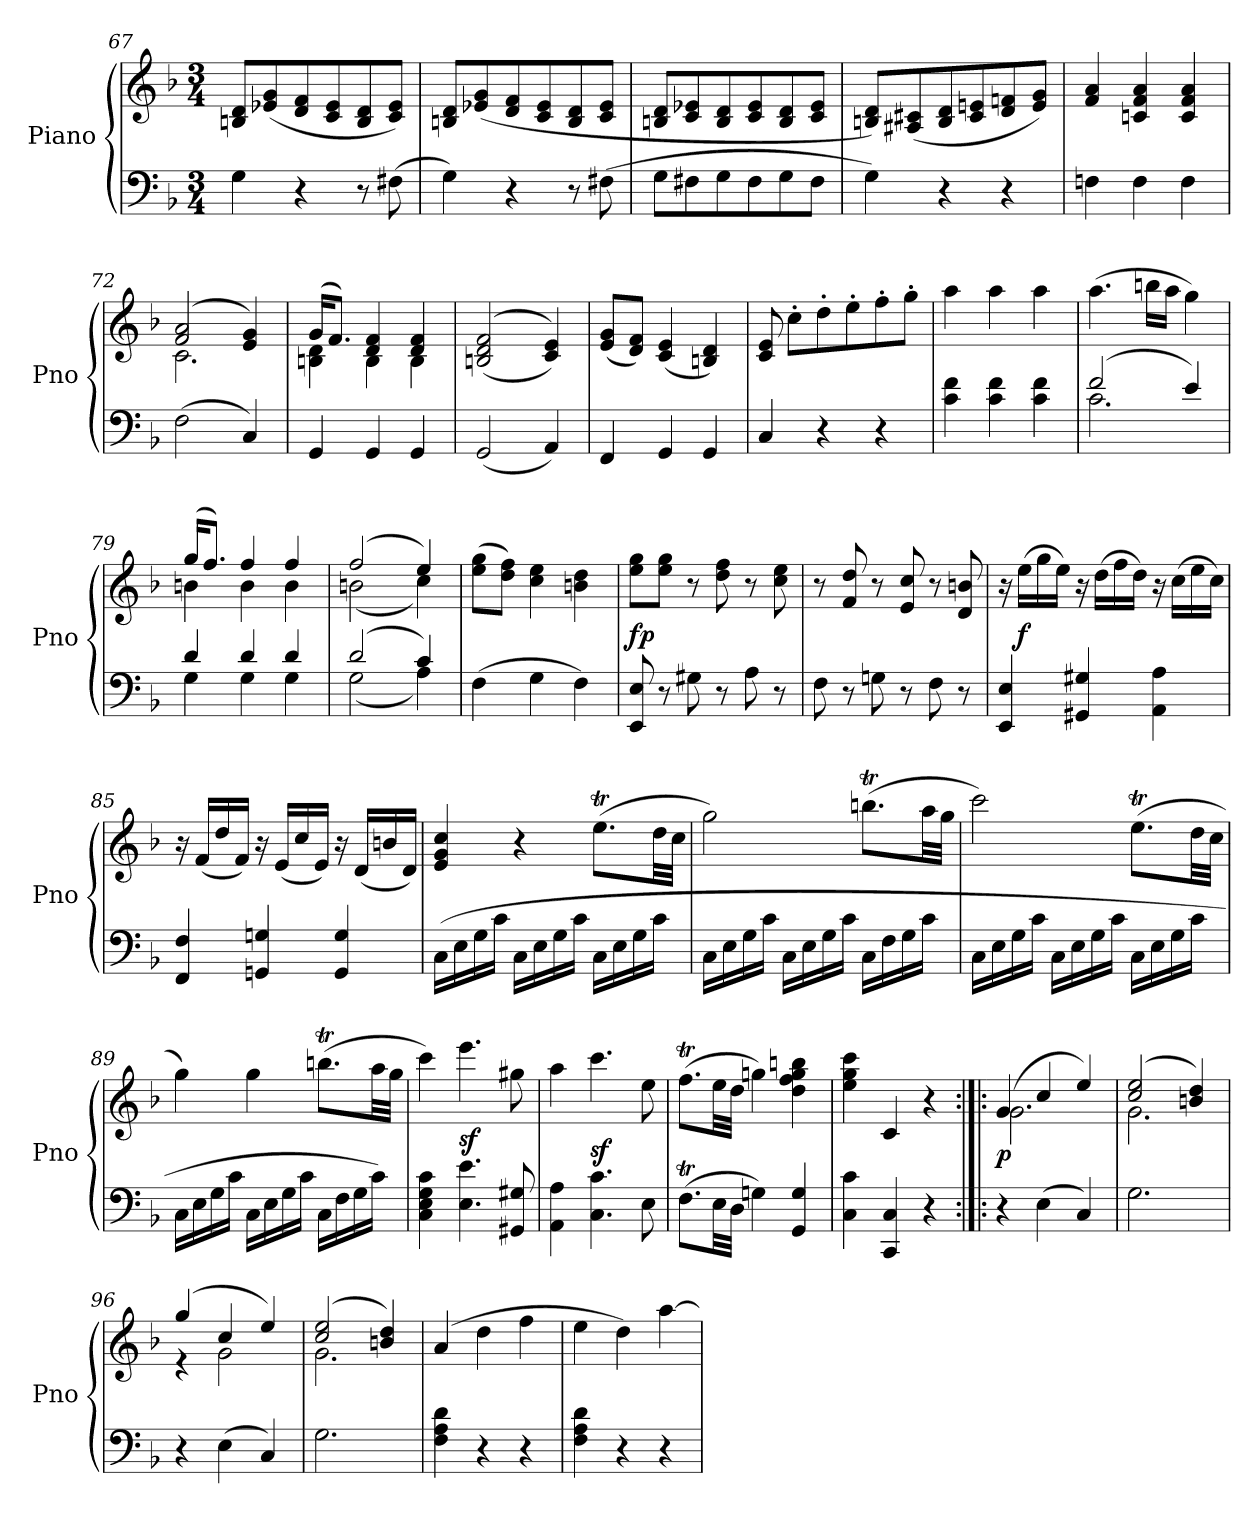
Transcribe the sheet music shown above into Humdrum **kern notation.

**kern	**kern	**dynam
*part1	*part1	*part1
*staff2	*staff1	*staff1/2
*I"Piano	*	*
*I'Pno	*	*
*clefF4	*clefG2	*
*k[b-]	*k[b-]	*
*F:	*F:	*
*M3/4	*M3/4	*
=67	=67	=67
4G	8Bn 8dL	.
.	(8e-X 8g	.
4r	8d 8f	.
.	8c 8e-	.
8r	8B 8d	.
(8F#X	8c 8e-J)	.
=68	=68	=68
4G)	8Bn 8dL	.
.	(8e-X 8g	.
4r	8d 8f	.
.	8c 8e-	.
8r	8B 8d	.
(8F#X	8c 8e-J	.
=69	=69	=69
8GL	8Bn 8dL	.
8F#X	8c 8e-X	.
8G	8B 8d	.
8F#	8c 8e-	.
8G	8B 8d	.
8F#J	8c 8e-J	.
=70	=70	=70
4G)	8Bn 8dL)	.
.	(8A#X 8c#X	.
4r	8B 8d	.
.	8c# 8en	.
4r	8d 8fn	.
.	8e 8gJ)	.
=71	=71	=71
4Fn	4f 4a	.
4F	4cn 4f 4a	.
4F	4c 4f 4a	.
=72	=72	=72
*	*^	*
(2F	(2f 2a	2.c	.
4C)	4e 4g)	.	.
=73	=73	=73	=73
4GG	(16gKL	4Bn 4d	.
.	8.fJ)	.	.
4GG	4d 4f	4B	.
4GG	4d 4f	4B	.
*	*v	*v	*
=74	=74	=74
(2GG	(<(>2Bn 2d 2f	.
4AA)	4c 4e))	.
=75	=75	=75
4FF	(8e 8gL	.
.	8d 8fJ)	.
4GG	(4c 4e	.
4GG	4Bn 4d)	.
=76	=76	=76
4C	8c 8e	.
.	8cc'L	.
4r	8dd'	.
.	8ee'	.
4r	8ff'	.
.	8gg'J	.
=77	=77	=77
4c 4f	4aa	.
4c 4f	4aa	.
4c 4f	4aa	.
=78	=78	=78
*^	*	*
(2f	2.c	(4.aa	.
.	.	16bbnLL	.
.	.	16aaJJ	.
4e)	.	4gg)	.
=79	=79	=79	=79
*	*	*^	*
4d	4G	(16ggKL	4bn	.
.	.	8.ffJ)	.	.
4d	4G	4ff	4b	.
4d	4G	4ff	4b	.
=80	=80	=80	=80	=80
(2d	(2G	(2ff	(2bn	.
4c)	4A)	4ee)	4cc)	.
*v	*v	*	*	*
*	*v	*v	*
=81	=81	=81
(4F	(8ee 8ggL	.
.	8dd 8ffJ)	.
4G	4cc 4ee	.
4F)	4bn 4dd	.
=82	=82	=82
8EE 8E	8ee 8ggL	fp
8r	8ee 8ggJ	.
8G#X	8r	.
8r	8dd 8ff	.
8A	8r	.
8r	8cc 8ee	.
=83	=83	=83
8F	8r	.
8r	8f 8dd	.
8Gn	8r	.
8r	8e 8cc	.
8F	8r	.
8r	8d 8bn	.
=84	=84	=84
4EE 4E	16r	.
.	(16eeLL	f
.	16gg	.
.	16eeJJ)	.
4GG#X 4G#X	16r	.
.	(16ddLL	.
.	16ff	.
.	16ddJJ)	.
4AA 4A	16r	.
.	(16ccLL	.
.	16ee	.
.	16ccJJ)	.
=85	=85	=85
4FF 4F	16r	.
.	(16fLL	.
.	16dd	.
.	16fJJ)	.
4GGn 4Gn	16r	.
.	(16eLL	.
.	16cc	.
.	16eJJ)	.
4GG 4G	16r	.
.	(16dLL	.
.	16bn	.
.	16dJJ)	.
=86	=86	=86
(16CLL	4e 4g 4cc	.
16E	.	.
16G	.	.
16cJJ	.	.
16CLL	4r	.
16E	.	.
16G	.	.
16cJJ	.	.
16CLL	(8.eetL	.
16E	.	.
16G	.	.
16cJJ	32ddLL	.
.	32ccJJJ	.
=87	=87	=87
16CLL	2gg)	.
16E	.	.
16G	.	.
16cJJ	.	.
16CLL	.	.
16E	.	.
16G	.	.
16cJJ	.	.
16CLL	(8.bbntL	.
16F	.	.
16G	.	.
16cJJ	32aaLL	.
.	32ggJJJ	.
=88	=88	=88
16CLL	2ccc)	.
16E	.	.
16G	.	.
16cJJ	.	.
16CLL	.	.
16E	.	.
16G	.	.
16cJJ	.	.
16CLL	(8.eetL	.
16E	.	.
16G	.	.
16cJJ	32ddLL	.
.	32ccJJJ	.
=89	=89	=89
16CLL	4gg)	.
16E	.	.
16G	.	.
16cJJ	.	.
16CLL	4gg	.
16E	.	.
16G	.	.
16cJJ	.	.
16CLL	(8.bbntL	.
16F	.	.
16G	.	.
16cJJ)	32aaLL	.
.	32ggJJJ	.
=90	=90	=90
4C 4E 4G 4c	4ccc)	.
4.E 4.e	4.eee	sf
8GG#X 8G#X	8gg#X	.
=91	=91	=91
4AA 4A	4aa	.
4.C 4.c	4.ccc	sf
8E	8ee	.
=92	=92	=92
(8.FTL	(8.ffTL	.
32ELL	32eeLL	.
32DJJJ	32ddJJJ	.
4Gn)	4ggn)	.
4GG 4G	4dd 4ff 4gg 4bbn	.
=93	=93	=93
4C 4c	4ee 4gg 4ccc	.
4CC 4C	4c	.
4r	4r	.
=94:|!|:	=94:|!|:	=94:|!|:
*	*^	*
4r	(4g	2.g	p
(4E	4cc	.	.
4C)	4ee)	.	.
=95	=95	=95	=95
2.G	(2cc 2ee	2.g	.
.	4bn 4dd)	.	.
=96	=96	=96	=96
4r	(4gg	4r	.
(4E	4cc	2g	.
4C)	4ee)	.	.
=97	=97	=97	=97
2.G	(2cc 2ee	2.g	.
.	4bn 4dd)	.	.
*	*v	*v	*
=98	=98	=98
4F 4A 4d	(>4a	.
4r	4dd	.
4r	4ff	.
=99	=99	=99
4F 4A 4d	4ee	.
4r	4dd)	.
4r	[4aa	.
=	=	=
*-	*-	*-
